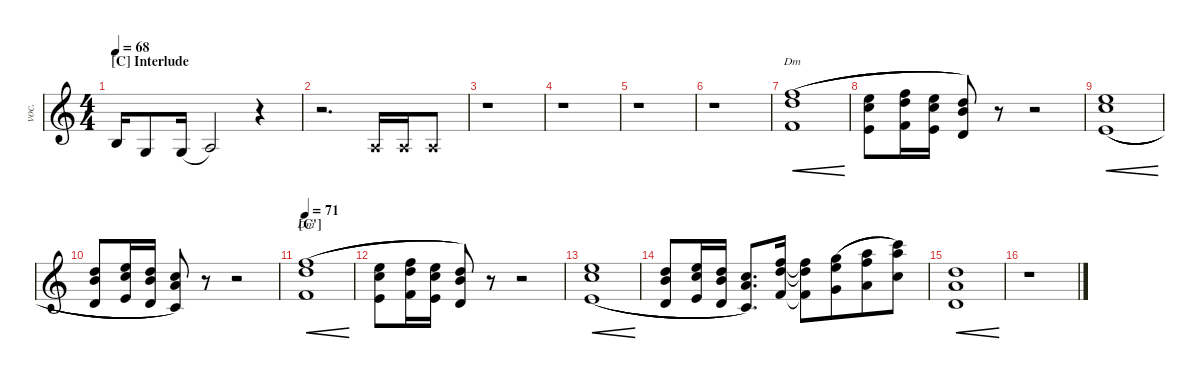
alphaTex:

\defaultSystemsLayout 4
\hideDynamics
\bracketExtendMode nobrackets
\track ("Vocals" "voc.") {instrument voiceoohs}
\staff {score}
\tuning (E4 B3 G3 D3 A2 E2)
\chord ("Dm" 1 3 x 3 x x) {showdiagram false showfingering false}
\chord ("Dm" 13 x x x x x) {firstfret 13 showdiagram false showfingering false}
\ts (4 4)
\section ("C" "Interlude")
\tempo 68
\clef g2
\ks c
-5.1.16{dy mf} -9.1.8 -9.1.16{legatoorigin} -7.1.2 r.4 |
r.2{d} 0.5{x}.16{ot 8vb} 0.5{x}.16{ot 8vb} 0.5{x}.8{ot 8vb} |
r.1 |
r.1 |
r.1 |
r.1 |
(1.1 3.2 3.4).1{ch "Dm" ot 8vb cre legatoorigin} |
(0.1 1.2 2.4).8{ot 8vb legatoorigin} (1.1 3.2 3.4).16{ot 8vb legatoorigin} (2.4 1.2 0.1).16{ot 8vb legatoorigin} (7.3 0.2 0.4).8{ot 8vb} r.8 r.2 |
(0.1 1.2 2.4).1{ot 8vb cre legatoorigin} |
(7.3 0.2 0.4).8{ot 8vb legatoorigin} (2.4 0.1 1.2).16{ot 8vb legatoorigin} (0.4 0.2 7.3).16{ot 8vb legatoorigin} (5.3 7.4 3.5).8{ot 8vb} r.8 r.2 |
\section ("C'" "")
\tempo 71
(1.1 3.2 3.4).1{ch "Dm" ot 8vb cre legatoorigin} |
(0.1 1.2 2.4).8{ot 8vb legatoorigin} (1.1 3.2 3.4).16{ot 8vb legatoorigin} (2.4 1.2 0.1).16{ot 8vb legatoorigin} (3.2 4.3 5.5).8{ot 8vb} r.8 r.2 |
(0.1 1.2 2.4).1{ot 8vb cre legatoorigin} |
(7.3 0.2 0.4).8{ot 8vb legatoorigin} (2.4 0.1 1.2).16{ot 8vb legatoorigin} (0.4 0.2 7.3).16{ot 8vb legatoorigin} (5.3 7.4 3.5).8{d ot 8vb} (3.4 3.2 1.1).16{ot 8vb} (3.4{t} 3.2{t} 1.1{t}).8{ot 8vb} (3.1 0.1 0.3).8{ot 8vb legatoorigin beam merge} (2.3 5.1 1.1).8{ot 8vb legatoorigin} (1.2 5.1 8.1).8{ot 8vb} |
(2.3 3.2 0.4).1{ot 8vb cre} |
r.1
